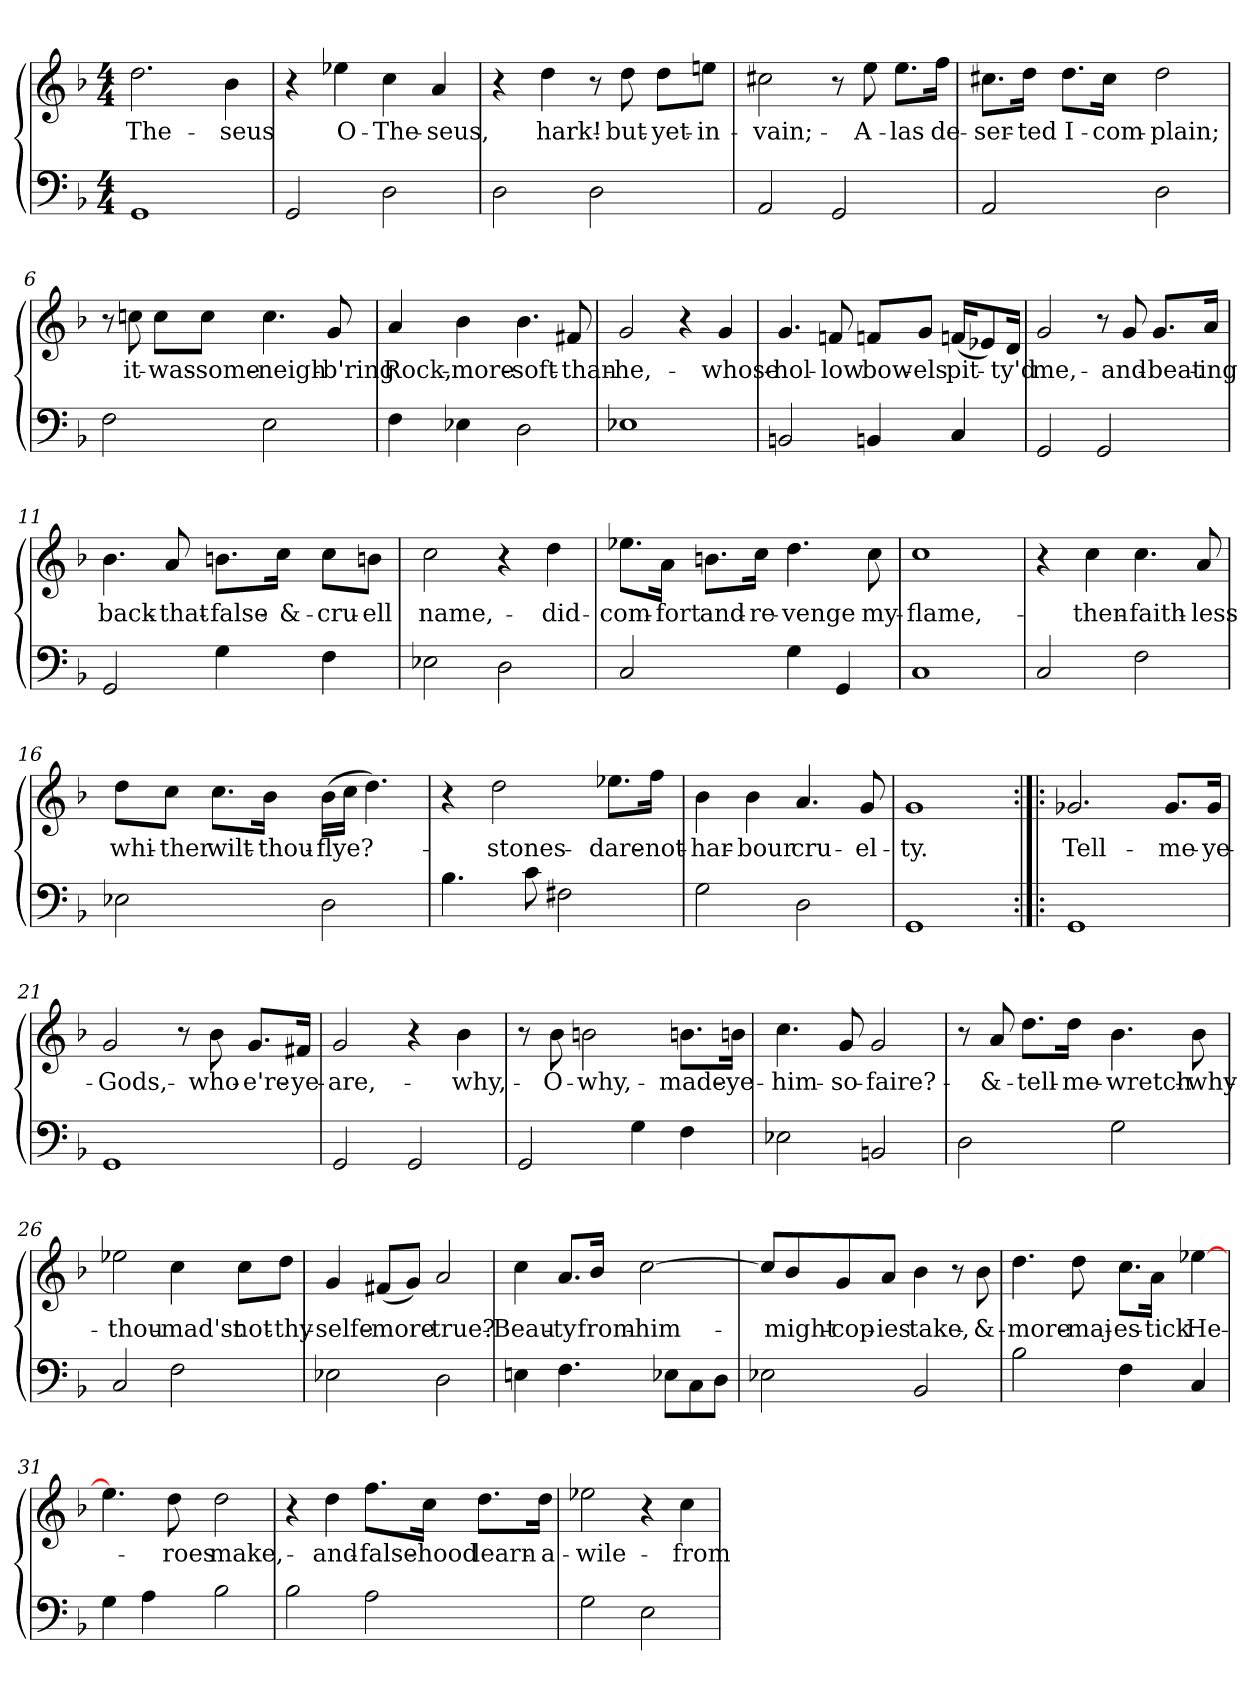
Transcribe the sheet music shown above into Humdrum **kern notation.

**kern	**kern	**text
*part1	*part1	*part1
*staff2	*staff1	*staff1
*clefF4	*clefG2	*
*k[b-]	*k[b-]	*
*d:	*d:	*
*M4/4	*M4/4	*
=1	=1	=1
!	!	!LO:LY:i
1GG/	2.dd\	The-
!	!	!LO:LY:i
.	4b-\	-seus
=2	=2	=2
2GG/	4r	.
.	4ee-X\	O-
!	!	!LO:LY:i
2D\	4cc\	The-
!	!	!LO:LY:i
.	4a/	-seus,
=3	=3	=3
2D\	4r	.
.	4dd\	hark!-
2D\	8r	.
.	8dd\	but-
.	8dd\L	yet-
.	8een\J	in-
=4	=4	=4
2AA/	2cc#X\	vain;-
2GG/	8r	.
.	8ee\	A-
.	8.ee\L	-las
.	16ff\Jk	de-
=5	=5	=5
2AA/	8.cc#X\L	-ser-
.	16dd\Jk	-ted
.	8.dd\L	I-
.	16cc#\Jk	com-
2D\	2dd\	-plain;
!!LO:LB:g=z
=6	=6	=6
2F\	8r	.
.	8ccn\	it-
.	8cc\L	was-
.	8cc\J	some-
2E\	4.cc\	neigh-
.	8g/	-b'ring
=7	=7	=7
4F\	4a/	Rock,-
4E-X\	4b-\	more-
2D\	4.b-\	soft-
.	8f#X/	than-
=8	=8	=8
1E-X\	2g/	he,-
.	4r	.
.	4g/	whose-
=9	=9	=9
2BBn/	4.g/	hol-
.	8fn/	-low
4BBn/	8fn/L	bow-
.	8g/J	-els
4C/	(16fn/KL	pit-
.	8e-X/)	.
.	16d/Jk	-ty'd
=10	=10	=10
2GG/	2g/	me,-
2GG/	8r	.
.	8g/	and-
.	8.g/L	beat-
.	16a/Jk	-ing
!!LO:LB:g=z
=11	=11	=11
2GG/	4.b-\	back-
.	8a/	that-
4G\	8.bn\L	false-
.	16cc\Jk	&-
4F\	8cc\L	cru-
.	8bn\J	-ell
=12	=12	=12
2E-X\	2cc\	name,-
2D\	4r	.
.	4dd\	did-
=13	=13	=13
2C/	8.ee-X\L	com-
.	16a\Jk	-fort
.	8.bn\L	and-
.	16cc\Jk	re-
4G\	4.dd\	-venge
4GG/	.	.
.	8cc\	my-
=14	=14	=14
1C/	1cc\	flame,-
=15	=15	=15
2C/	4r	.
.	4cc\	then-
2F\	4.cc\	faith-
.	8a/	-less
!!LO:LB:g=z
=16	=16	=16
2E-X\	8dd\L	whi-
.	8cc\J	-ther
.	8.cc\L	wilt-
.	16b-\Jk	thou-
2D\	(16b-\LL	flye?-
.	16cc\JJ	.
.	4.dd\)	.
=17	=17	=17
4.B-\	4r	.
.	2dd\	stones-
8c\	.	.
2F#X\	.	.
.	8.ee-X\L	dare-
.	16ff\Jk	not-
=18	=18	=18
2G\	4b-\	har-
.	4b-\	-bour
2D\	4.a/	cru-
.	8g/	-el-
=19	=19	=19
1GG/	1g/	-ty.
=20:|!|:	=20:|!|:	=20:|!|:
1GG/	2.g-/	Tell-
.	8.g-/L	me-
.	16g-/Jk	ye-
!!LO:LB:g=z
=21	=21	=21
1GG/	2g/	Gods,-
.	8r	.
.	8b-\	who-
.	8.g/L	e're-
.	16f#X/Jk	ye-
=22	=22	=22
2GG/	2g/	are,-
2GG/	4r	.
.	4b-\	why,-
=23	=23	=23
2GG/	8r	.
.	8b-\	O-
.	2bn\	why,-
4G\	.	.
4F\	8.bn\L	made-
.	16bn\Jk	ye-
=24	=24	=24
2E-X\	4.cc\	him-
.	8g/	so-
2BBn/	2g/	faire?-
=25	=25	=25
2D\	8r	.
.	8a/	&-
.	8.dd\L	tell-
.	16dd\Jk	me-
2G\	4.b-\	wretch-
.	8b-\	why-
!!LO:PB:g=z
=26	=26	=26
2C/	2ee-X\	thou-
2F\	4cc\	mad'st-
.	8cc\L	not-
.	8dd\J	thy-
=27	=27	=27
2E-X\	4g/	selfe-
.	(8f#X/L	more-
.	8g/J)	.
2D\	2a/	true?-
=28	=28	=28
4En\	4cc\	Beau-
4.F\	8.a/L	-ty
.	16b-/Jk	from-
.	[2cc\	him-
8E-X\L	.	.
8C\	.	.
8D\J	.	.
=29	=29	=29
2E-X\	8cc/L]	.
.	8b-/	might-
.	8g/	cop-
.	8a/J	-ies
2BB-/	4b-\	take,-
.	8r	.
.	8b-\	&-
=30	=30	=30
2B-\	4.dd\	more-
.	8dd\	maj-
4F\	8.cc\L	-es-
.	16a\Jk	-tick
!	!	!LO:LY:i
4C/	[4ee-X\	He-
!!LO:LB:g=z
=31	=31	=31
4G\	4.ee\]	.
4A\	.	.
!	!	!LO:LY:i
.	8dd\	-roes
2B-\	2dd\	make,-
=32	=32	=32
2B-\	4r	.
.	4dd\	and-
2A\	8.ff\L	false-
.	16cc\Jk	-hood
.	8.dd\L	learn-
.	16dd\Jk	a-
=33	=33	=33
2G\	2ee-X\	wile-
2E\	4r	.
.	4cc\	from-
=	=	=
*-	*-	*-
